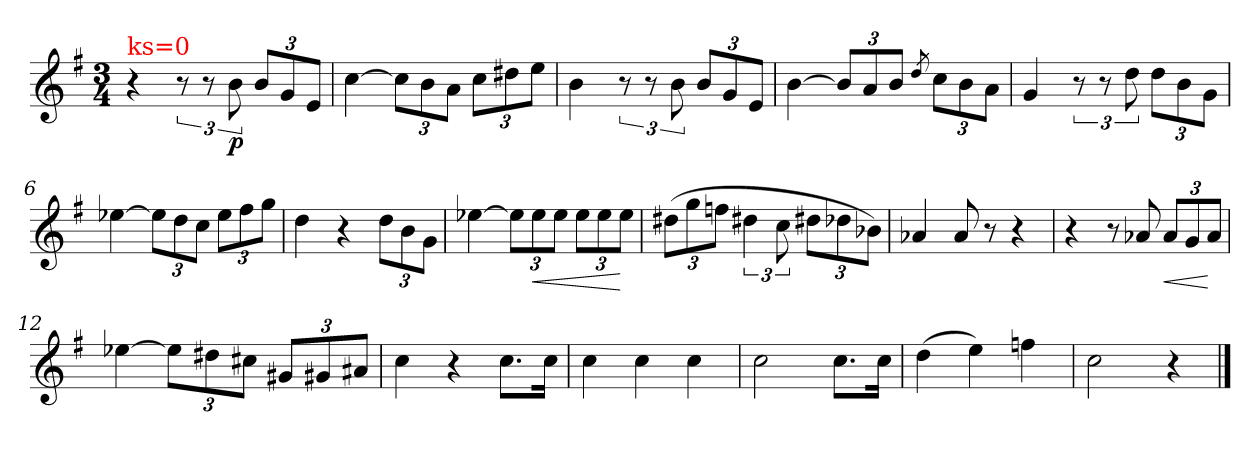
**kern	**dynam
*part1	*part1
*staff1	*staff1
*clefG2	*
*k[f#]	*
*G:	*
*M3/4	*
=1	=1
!LO:TX:a:color=#FF0000:t=ks=0	!
4r	.
12r	.
12r	.
!	!LO:DY:b
12b\	p
12b/L	.
12g/	.
12e/J	.
=2	=2
[4cc\	.
12cc\L]	.
12b\	.
12a\J	.
12cc\L	.
12dd#X\	.
12ee\J	.
=3	=3
4b\	.
12r	.
12r	.
12b\	.
12b/L	.
12g/	.
12e/J	.
=4	=4
[4b\	.
12b/L]	.
12a/	.
12b/J	.
8qdd/	.
12cc\L	.
12b\	.
12a\J	.
=5	=5
4g/	.
12r	.
12r	.
12dd\	.
12dd\L	.
12b\	.
12g\J	.
!!LO:LB:g=z
=6	=6
[4ee-X\	.
12ee-\L]	.
12dd\	.
12cc\J	.
12ee-\L	.
12ff#\	.
12gg\J	.
=7	=7
4dd\	.
4r	.
12dd\L	.
12b\	.
12g\J	.
=8	=8
[4ee-X\	.
12ee-\L]	.
!	!LO:HP:b
12ee-\	<
12ee-\J	.
12ee-\L	.
12ee-\	.
12ee-\J	[
=9	=9
(>12dd#Xi\L	.
12gg\	.
12ffn\J	.
6dd#Xi\	.
12cc\	.
12dd#Xi\L	.
12dd-X\	.
12b-X\J)	.
=10	=10
4a-X/	.
8a-/	.
8r	.
4r	.
!!LO:LB:g=z
=11	=11
4r	.
8r	.
8a-X/	.
!	!LO:HP:b
12a-/L	<
12g/	.
12a-/J	[
=12	=12
[4ee-Xi\	.
12ee-i\L]	.
12dd#Xi\	.
12cc#Xi\J	.
12g#Xi/L	.
12g#Xi/	.
12a#Xi/J	.
=13	=13
4cc\	.
4r	.
8.cc\L	.
16cc\Jk	.
=14	=14
4cc\	.
4cc\	.
4cc\	.
=15	=15
2cc\	.
8.cc\L	.
16cc\Jk	.
=16	=16
(>4dd\	.
4ee\)	.
4ffn\	.
!!LO:LB:g=z
=17	=17
2cc\	.
4r	.
==	==
*-	*-
